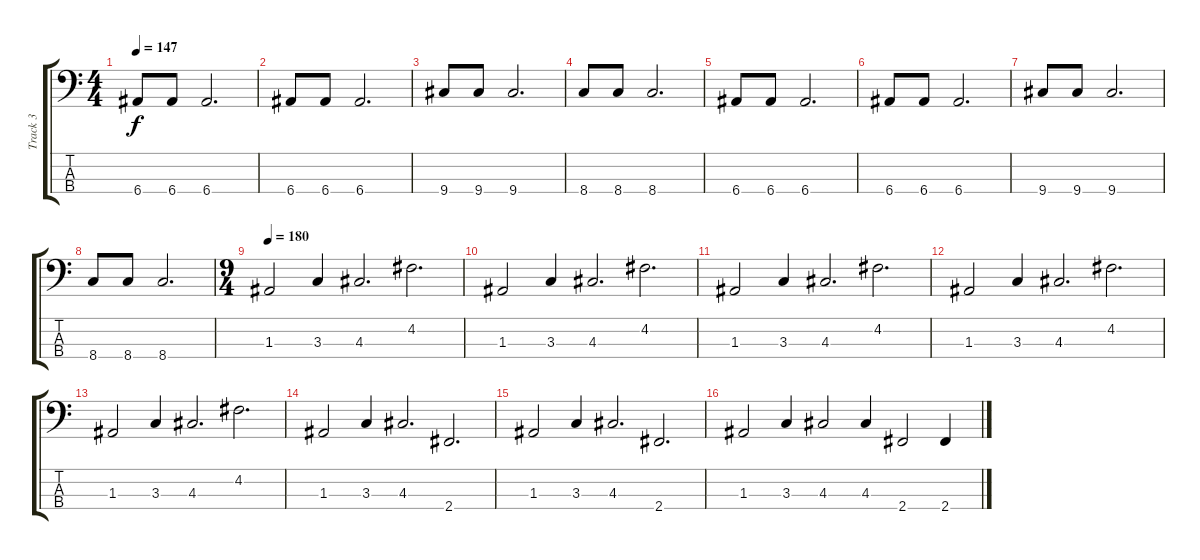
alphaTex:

\track ("Track 3" "Track 3") {instrument electricbassfinger}
\staff {score tabs}
\tuning (G2 D2 A1 E1) {hide}
\ts (4 4)
\tempo 147
\clef f4
\ks c
6.4.8{dy f} 6.4.8 6.4.2{d} |
6.4.8 6.4.8 6.4.2{d} |
9.4.8 9.4.8 9.4.2{d} |
8.4.8 8.4.8 8.4.2{d} |
6.4.8 6.4.8 6.4.2{d} |
6.4.8 6.4.8 6.4.2{d} |
9.4.8 9.4.8 9.4.2{d} |
8.4.8 8.4.8 8.4.2{d} |
\ts (9 4)
\tempo 180
1.3.2 3.3.4 4.3.2{d} 4.2.2{d} |
1.3.2 3.3.4 4.3.2{d} 4.2.2{d} |
1.3.2 3.3.4 4.3.2{d} 4.2.2{d} |
1.3.2 3.3.4 4.3.2{d} 4.2.2{d} |
1.3.2 3.3.4 4.3.2{d} 4.2.2{d} |
1.3.2 3.3.4 4.3.2{d} 2.4.2{d} |
1.3.2 3.3.4 4.3.2{d} 2.4.2{d} |
1.3.2 3.3.4 4.3.2 4.3.4 2.4.2 2.4.4
